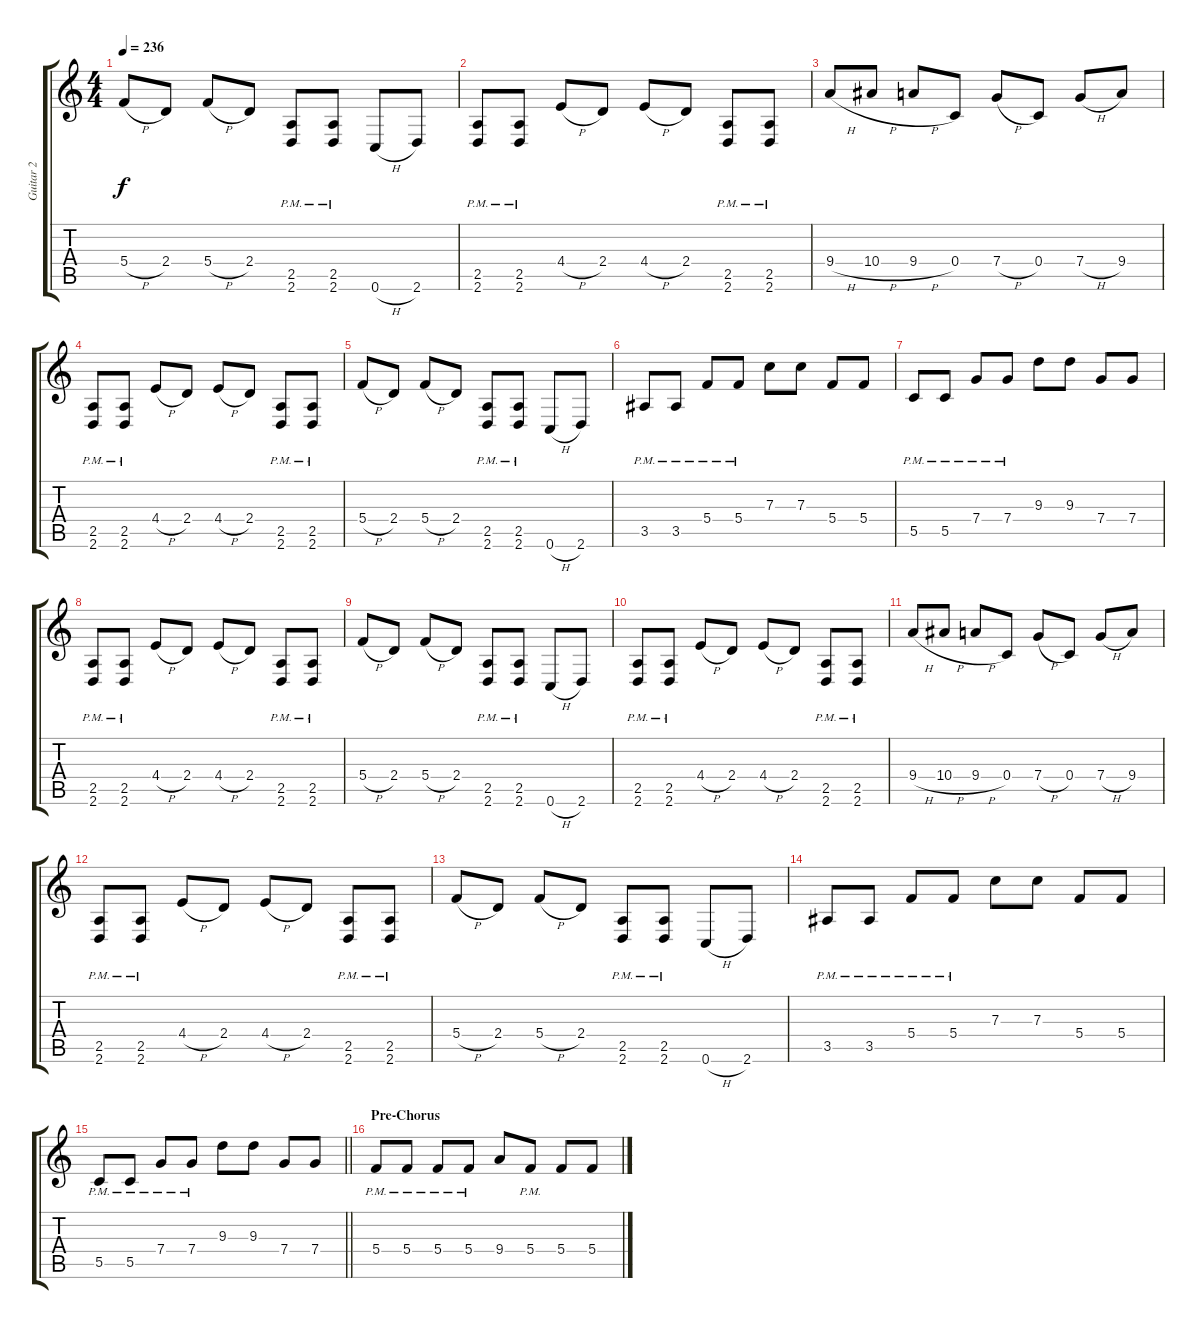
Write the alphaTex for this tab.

\track ("Guitar 2" "Guitar 2") {instrument distortionguitar}
\staff {score tabs}
\tuning (D4 A3 F3 C3 G2 C2) {hide}
\ts (4 4)
\tempo 236
\clef g2
\ks c
5.4{h}.8{dy f} 2.4.8 5.4{h}.8 2.4.8 (2.5{pm} 2.6{pm}).8 (2.5{pm} 2.6{pm}).8 0.6{h}.8 2.6.8 |
(2.5{pm} 2.6{pm}).8 (2.5{pm} 2.6{pm}).8 4.4{h}.8 2.4.8 4.4{h}.8 2.4.8 (2.5{pm} 2.6{pm}).8 (2.5{pm} 2.6{pm}).8 |
9.4{h}.8 10.4{h}.8 9.4{h}.8 0.4.8 7.4{h}.8 0.4.8 7.4{h}.8 9.4.8 |
(2.5{pm} 2.6{pm}).8 (2.5{pm} 2.6{pm}).8 4.4{h}.8 2.4.8 4.4{h}.8 2.4.8 (2.5{pm} 2.6{pm}).8 (2.5{pm} 2.6{pm}).8 |
5.4{h}.8 2.4.8 5.4{h}.8 2.4.8 (2.5{pm} 2.6{pm}).8 (2.5{pm} 2.6{pm}).8 0.6{h}.8 2.6.8 |
3.5{pm}.8 3.5{pm}.8 5.4{pm}.8 5.4{pm}.8 7.3.8 7.3.8 5.4.8 5.4.8 |
5.5{pm}.8 5.5{pm}.8 7.4{pm}.8 7.4{pm}.8 9.3.8 9.3.8 7.4.8 7.4.8 |
(2.5{pm} 2.6{pm}).8 (2.5{pm} 2.6{pm}).8 4.4{h}.8 2.4.8 4.4{h}.8 2.4.8 (2.5{pm} 2.6{pm}).8 (2.5{pm} 2.6{pm}).8 |
5.4{h}.8 2.4.8 5.4{h}.8 2.4.8 (2.5{pm} 2.6{pm}).8 (2.5{pm} 2.6{pm}).8 0.6{h}.8 2.6.8 |
(2.5{pm} 2.6{pm}).8 (2.5{pm} 2.6{pm}).8 4.4{h}.8 2.4.8 4.4{h}.8 2.4.8 (2.5{pm} 2.6{pm}).8 (2.5{pm} 2.6{pm}).8 |
9.4{h}.8 10.4{h}.8 9.4{h}.8 0.4.8 7.4{h}.8 0.4.8 7.4{h}.8 9.4.8 |
(2.5{pm} 2.6{pm}).8 (2.5{pm} 2.6{pm}).8 4.4{h}.8 2.4.8 4.4{h}.8 2.4.8 (2.5{pm} 2.6{pm}).8 (2.5{pm} 2.6{pm}).8 |
5.4{h}.8 2.4.8 5.4{h}.8 2.4.8 (2.5{pm} 2.6{pm}).8 (2.5{pm} 2.6{pm}).8 0.6{h}.8 2.6.8 |
3.5{pm}.8 3.5{pm}.8 5.4{pm}.8 5.4{pm}.8 7.3.8 7.3.8 5.4.8 5.4.8 |
\barLineRight lightlight
5.5{pm}.8 5.5{pm}.8 7.4{pm}.8 7.4{pm}.8 9.3.8 9.3.8 7.4.8 7.4.8 |
\section ("" "Pre-Chorus")
5.4{pm}.8 5.4{pm}.8 5.4{pm}.8 5.4{pm}.8 9.4.8 5.4{pm}.8 5.4.8 5.4.8
